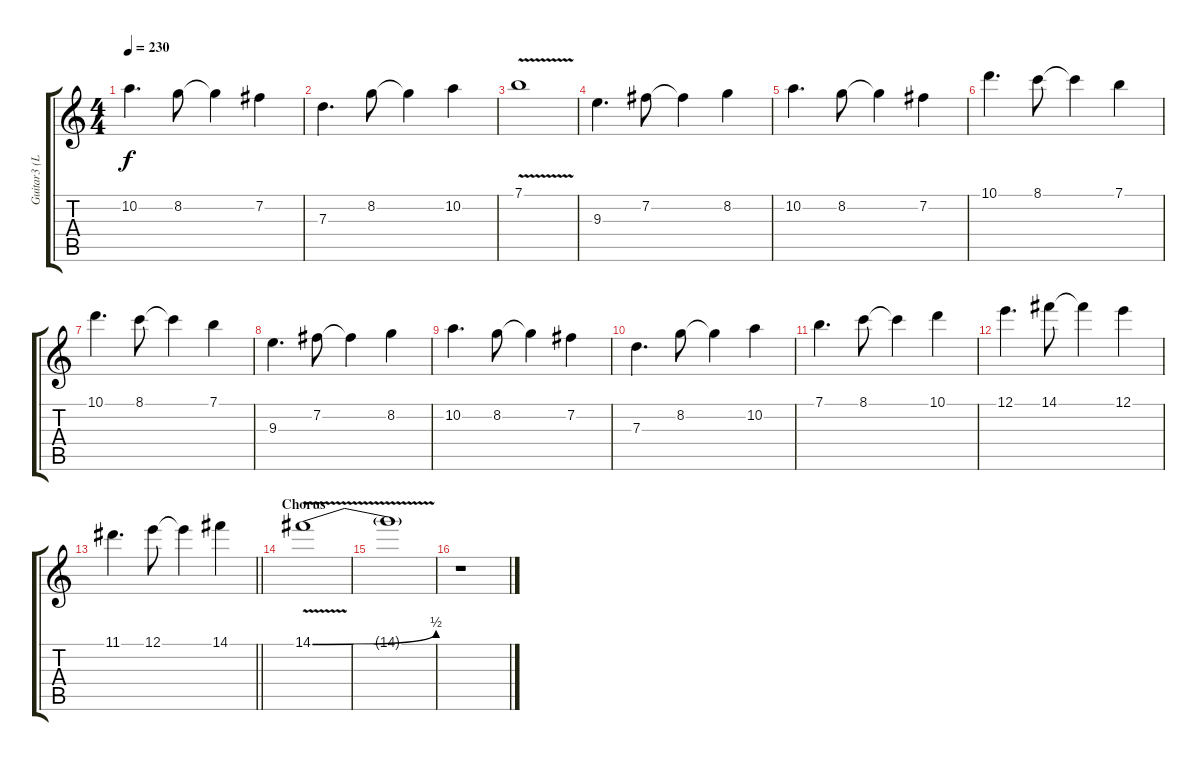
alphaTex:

\track ("Guitar3 (Lead)" "Guitar3 (L") {instrument distortionguitar}
\staff {score tabs}
\tuning (E4 B3 G3 D3 A2 E2) {hide}
\ts (4 4)
\tempo 230
\clef g2
\ks c
10.2.4{d dy f} 8.2.8 8.2{t}.4 7.2.4 |
7.3.4{d} 8.2.8 8.2{t}.4 10.2.4 |
7.1{v}.1 |
9.3.4{d} 7.2.8 7.2{t}.4 8.2.4 |
10.2.4{d} 8.2.8 8.2{t}.4 7.2.4 |
10.1.4{d} 8.1.8 8.1{t}.4 7.1.4 |
10.1.4{d} 8.1.8 8.1{t}.4 7.1.4 |
9.3.4{d balance 0} 7.2.8 7.2{t}.4 8.2.4 |
10.2.4{d} 8.2.8 8.2{t}.4 7.2.4 |
7.3.4{d} 8.2.8 8.2{t}.4 10.2.4 |
7.1.4{d} 8.1.8 8.1{t}.4 10.1.4 |
12.1.4{d} 14.1.8 14.1{t}.4 12.1.4 |
\barLineRight lightlight
11.1.4{d} 12.1.8 12.1{t}.4 14.1.4 |
\section ("" "Chorus")
14.1{be (bend 0 0 60 2) v}.1{volume 0} |
14.1{t}.1 |
r.1
